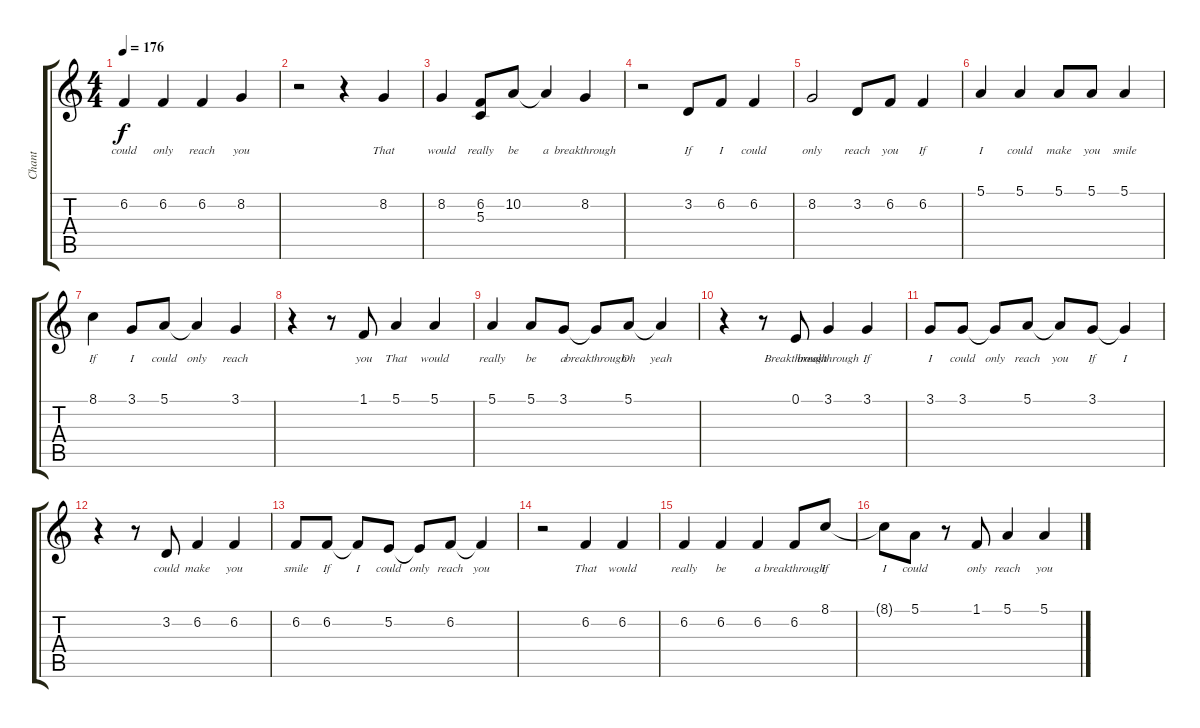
\track ("Chant" "Chant") {instrument lead6voice}
\staff {score tabs}
\tuning (E4 B3 G3 D3 A2 E2) {hide}
\ts (4 4)
\tempo 176
\clef g2
\ks c
6.2.4{lyrics (0 "could") lyrics (1 "") lyrics (2 "") lyrics (3 "") lyrics (4 "") dy f} 6.2.4{lyrics (0 "only") lyrics (1 "") lyrics (2 "") lyrics (3 "") lyrics (4 "")} 6.2.4{lyrics (0 "reach") lyrics (1 "") lyrics (2 "") lyrics (3 "") lyrics (4 "")} 8.2.4{lyrics (0 "you") lyrics (1 "") lyrics (2 "") lyrics (3 "") lyrics (4 "")} |
r.2 r.4 8.2.4{lyrics (0 "That") lyrics (1 "") lyrics (2 "") lyrics (3 "") lyrics (4 "")} |
8.2.4{lyrics (0 "would") lyrics (1 "") lyrics (2 "") lyrics (3 "") lyrics (4 "")} (6.2 5.3).8{lyrics (0 "really") lyrics (1 "") lyrics (2 "") lyrics (3 "") lyrics (4 "")} 10.2.8{lyrics (0 "be") lyrics (1 "") lyrics (2 "") lyrics (3 "") lyrics (4 "")} 10.2{t}.4{lyrics (0 "a") lyrics (1 "") lyrics (2 "") lyrics (3 "") lyrics (4 "")} 8.2.4{lyrics (0 "breakthrough") lyrics (1 "") lyrics (2 "") lyrics (3 "") lyrics (4 "")} |
r.2 3.2.8{lyrics (0 "If") lyrics (1 "") lyrics (2 "") lyrics (3 "") lyrics (4 "")} 6.2.8{lyrics (0 "I") lyrics (1 "") lyrics (2 "") lyrics (3 "") lyrics (4 "")} 6.2.4{lyrics (0 "could") lyrics (1 "") lyrics (2 "") lyrics (3 "") lyrics (4 "")} |
8.2.2{lyrics (0 "only") lyrics (1 "") lyrics (2 "") lyrics (3 "") lyrics (4 "")} 3.2.8{lyrics (0 "reach") lyrics (1 "") lyrics (2 "") lyrics (3 "") lyrics (4 "")} 6.2.8{lyrics (0 "you") lyrics (1 "") lyrics (2 "") lyrics (3 "") lyrics (4 "")} 6.2.4{lyrics (0 "If") lyrics (1 "") lyrics (2 "") lyrics (3 "") lyrics (4 "")} |
5.1.4{lyrics (0 "I") lyrics (1 "") lyrics (2 "") lyrics (3 "") lyrics (4 "")} 5.1.4{lyrics (0 "could") lyrics (1 "") lyrics (2 "") lyrics (3 "") lyrics (4 "")} 5.1.8{lyrics (0 "make") lyrics (1 "") lyrics (2 "") lyrics (3 "") lyrics (4 "")} 5.1.8{lyrics (0 "you") lyrics (1 "") lyrics (2 "") lyrics (3 "") lyrics (4 "")} 5.1.4{lyrics (0 "smile") lyrics (1 "") lyrics (2 "") lyrics (3 "") lyrics (4 "")} |
8.1.4{lyrics (0 "If") lyrics (1 "") lyrics (2 "") lyrics (3 "") lyrics (4 "")} 3.1.8{lyrics (0 "I") lyrics (1 "") lyrics (2 "") lyrics (3 "") lyrics (4 "")} 5.1.8{lyrics (0 "could") lyrics (1 "") lyrics (2 "") lyrics (3 "") lyrics (4 "")} 5.1{t}.4{lyrics (0 "only") lyrics (1 "") lyrics (2 "") lyrics (3 "") lyrics (4 "")} 3.1.4{lyrics (0 "reach") lyrics (1 "") lyrics (2 "") lyrics (3 "") lyrics (4 "")} |
r.4 r.8 1.1.8{lyrics (0 "you") lyrics (1 "") lyrics (2 "") lyrics (3 "") lyrics (4 "")} 5.1.4{lyrics (0 "That") lyrics (1 "") lyrics (2 "") lyrics (3 "") lyrics (4 "")} 5.1.4{lyrics (0 "would") lyrics (1 "") lyrics (2 "") lyrics (3 "") lyrics (4 "")} |
5.1.4{lyrics (0 "really") lyrics (1 "") lyrics (2 "") lyrics (3 "") lyrics (4 "")} 5.1.8{lyrics (0 "be") lyrics (1 "") lyrics (2 "") lyrics (3 "") lyrics (4 "")} 3.1.8{lyrics (0 "a") lyrics (1 "") lyrics (2 "") lyrics (3 "") lyrics (4 "")} 3.1{t}.8{lyrics (0 "breakthrough") lyrics (1 "") lyrics (2 "") lyrics (3 "") lyrics (4 "")} 5.1.8{lyrics (0 "Oh") lyrics (1 "") lyrics (2 "") lyrics (3 "") lyrics (4 "")} 5.1{t}.4{lyrics (0 "yeah") lyrics (1 "") lyrics (2 "") lyrics (3 "") lyrics (4 "")} |
r.4 r.8 0.1.8{lyrics (0 "Breakthrough") lyrics (1 "") lyrics (2 "") lyrics (3 "") lyrics (4 "")} 3.1.4{lyrics (0 "breakthrough") lyrics (1 "") lyrics (2 "") lyrics (3 "") lyrics (4 "")} 3.1.4{lyrics (0 "If") lyrics (1 "") lyrics (2 "") lyrics (3 "") lyrics (4 "")} |
3.1.8{lyrics (0 "I") lyrics (1 "") lyrics (2 "") lyrics (3 "") lyrics (4 "")} 3.1.8{lyrics (0 "could") lyrics (1 "") lyrics (2 "") lyrics (3 "") lyrics (4 "")} 3.1{t}.8{lyrics (0 "only") lyrics (1 "") lyrics (2 "") lyrics (3 "") lyrics (4 "")} 5.1.8{lyrics (0 "reach") lyrics (1 "") lyrics (2 "") lyrics (3 "") lyrics (4 "")} 5.1{t}.8{lyrics (0 "you") lyrics (1 "") lyrics (2 "") lyrics (3 "") lyrics (4 "")} 3.1.8{lyrics (0 "If") lyrics (1 "") lyrics (2 "") lyrics (3 "") lyrics (4 "")} 3.1{t}.4{lyrics (0 "I") lyrics (1 "") lyrics (2 "") lyrics (3 "") lyrics (4 "")} |
r.4 r.8 3.2.8{lyrics (0 "could") lyrics (1 "") lyrics (2 "") lyrics (3 "") lyrics (4 "")} 6.2.4{lyrics (0 "make") lyrics (1 "") lyrics (2 "") lyrics (3 "") lyrics (4 "")} 6.2.4{lyrics (0 "you") lyrics (1 "") lyrics (2 "") lyrics (3 "") lyrics (4 "")} |
6.2.8{lyrics (0 "smile") lyrics (1 "") lyrics (2 "") lyrics (3 "") lyrics (4 "")} 6.2.8{lyrics (0 "If") lyrics (1 "") lyrics (2 "") lyrics (3 "") lyrics (4 "")} 6.2{t}.8{lyrics (0 "I") lyrics (1 "") lyrics (2 "") lyrics (3 "") lyrics (4 "")} 5.2.8{lyrics (0 "could") lyrics (1 "") lyrics (2 "") lyrics (3 "") lyrics (4 "")} 5.2{t}.8{lyrics (0 "only") lyrics (1 "") lyrics (2 "") lyrics (3 "") lyrics (4 "")} 6.2.8{lyrics (0 "reach") lyrics (1 "") lyrics (2 "") lyrics (3 "") lyrics (4 "")} 6.2{t}.4{lyrics (0 "you") lyrics (1 "") lyrics (2 "") lyrics (3 "") lyrics (4 "")} |
r.2 6.2.4{lyrics (0 "That") lyrics (1 "") lyrics (2 "") lyrics (3 "") lyrics (4 "")} 6.2.4{lyrics (0 "would") lyrics (1 "") lyrics (2 "") lyrics (3 "") lyrics (4 "")} |
6.2.4{lyrics (0 "really") lyrics (1 "") lyrics (2 "") lyrics (3 "") lyrics (4 "")} 6.2.4{lyrics (0 "be") lyrics (1 "") lyrics (2 "") lyrics (3 "") lyrics (4 "")} 6.2.4{lyrics (0 "a") lyrics (1 "") lyrics (2 "") lyrics (3 "") lyrics (4 "")} 6.2.8{lyrics (0 "breakthrough") lyrics (1 "") lyrics (2 "") lyrics (3 "") lyrics (4 "")} 8.1.8{lyrics (0 "If") lyrics (1 "") lyrics (2 "") lyrics (3 "") lyrics (4 "")} |
8.1{t}.8{lyrics (0 "I") lyrics (1 "") lyrics (2 "") lyrics (3 "") lyrics (4 "")} 5.1.8{lyrics (0 "could") lyrics (1 "") lyrics (2 "") lyrics (3 "") lyrics (4 "")} r.8 1.1.8{lyrics (0 "only") lyrics (1 "") lyrics (2 "") lyrics (3 "") lyrics (4 "")} 5.1.4{lyrics (0 "reach") lyrics (1 "") lyrics (2 "") lyrics (3 "") lyrics (4 "")} 5.1.4{lyrics (0 "you") lyrics (1 "") lyrics (2 "") lyrics (3 "") lyrics (4 "")}
